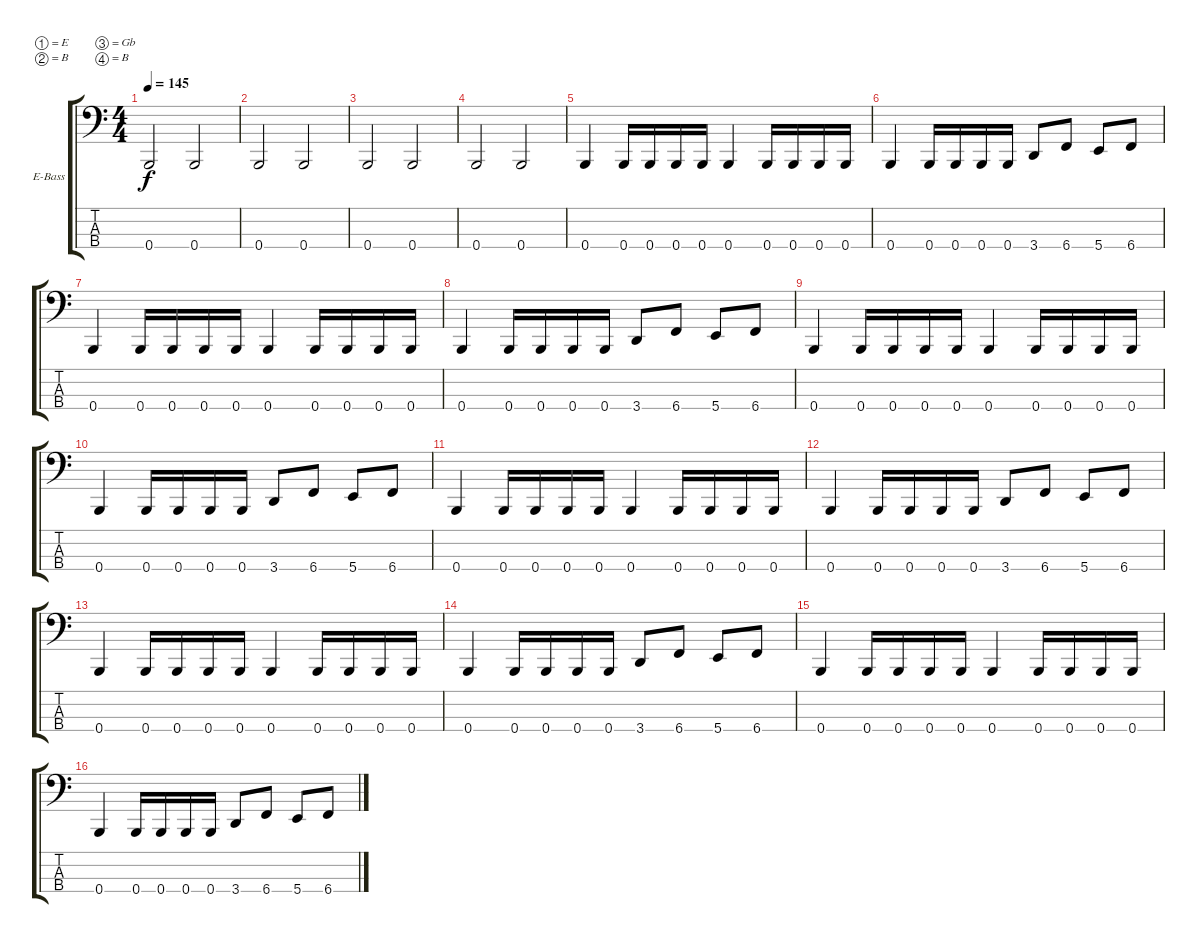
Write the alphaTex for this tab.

\bracketExtendMode groupsimilarinstruments
\firstSystemTrackNameOrientation horizontal
\otherSystemsTrackNameOrientation horizontal
\track ("Adam Duce" "E-Bass") {instrument electricbasspick}
\staff {score tabs}
\tuning (E2 B1 Gb1 B0)
\ts (4 4)
\tempo 145
\clef f4
\ks c
0.4.2{dy f} 0.4.2 |
0.4.2 0.4.2 |
0.4.2 0.4.2 |
0.4.2 0.4.2 |
0.4.4 0.4.16 0.4.16 0.4.16 0.4.16 0.4.4 0.4.16 0.4.16 0.4.16 0.4.16 |
0.4.4 0.4.16 0.4.16 0.4.16 0.4.16 3.4.8 6.4.8 5.4.8 6.4.8 |
0.4.4 0.4.16 0.4.16 0.4.16 0.4.16 0.4.4 0.4.16 0.4.16 0.4.16 0.4.16 |
0.4.4 0.4.16 0.4.16 0.4.16 0.4.16 3.4.8 6.4.8 5.4.8 6.4.8 |
0.4.4 0.4.16 0.4.16 0.4.16 0.4.16 0.4.4 0.4.16 0.4.16 0.4.16 0.4.16 |
0.4.4 0.4.16 0.4.16 0.4.16 0.4.16 3.4.8 6.4.8 5.4.8 6.4.8 |
0.4.4 0.4.16 0.4.16 0.4.16 0.4.16 0.4.4 0.4.16 0.4.16 0.4.16 0.4.16 |
0.4.4 0.4.16 0.4.16 0.4.16 0.4.16 3.4.8 6.4.8 5.4.8 6.4.8 |
0.4.4 0.4.16 0.4.16 0.4.16 0.4.16 0.4.4 0.4.16 0.4.16 0.4.16 0.4.16 |
0.4.4 0.4.16 0.4.16 0.4.16 0.4.16 3.4.8 6.4.8 5.4.8 6.4.8 |
0.4.4 0.4.16 0.4.16 0.4.16 0.4.16 0.4.4 0.4.16 0.4.16 0.4.16 0.4.16 |
0.4.4 0.4.16 0.4.16 0.4.16 0.4.16 3.4.8 6.4.8 5.4.8 6.4.8
